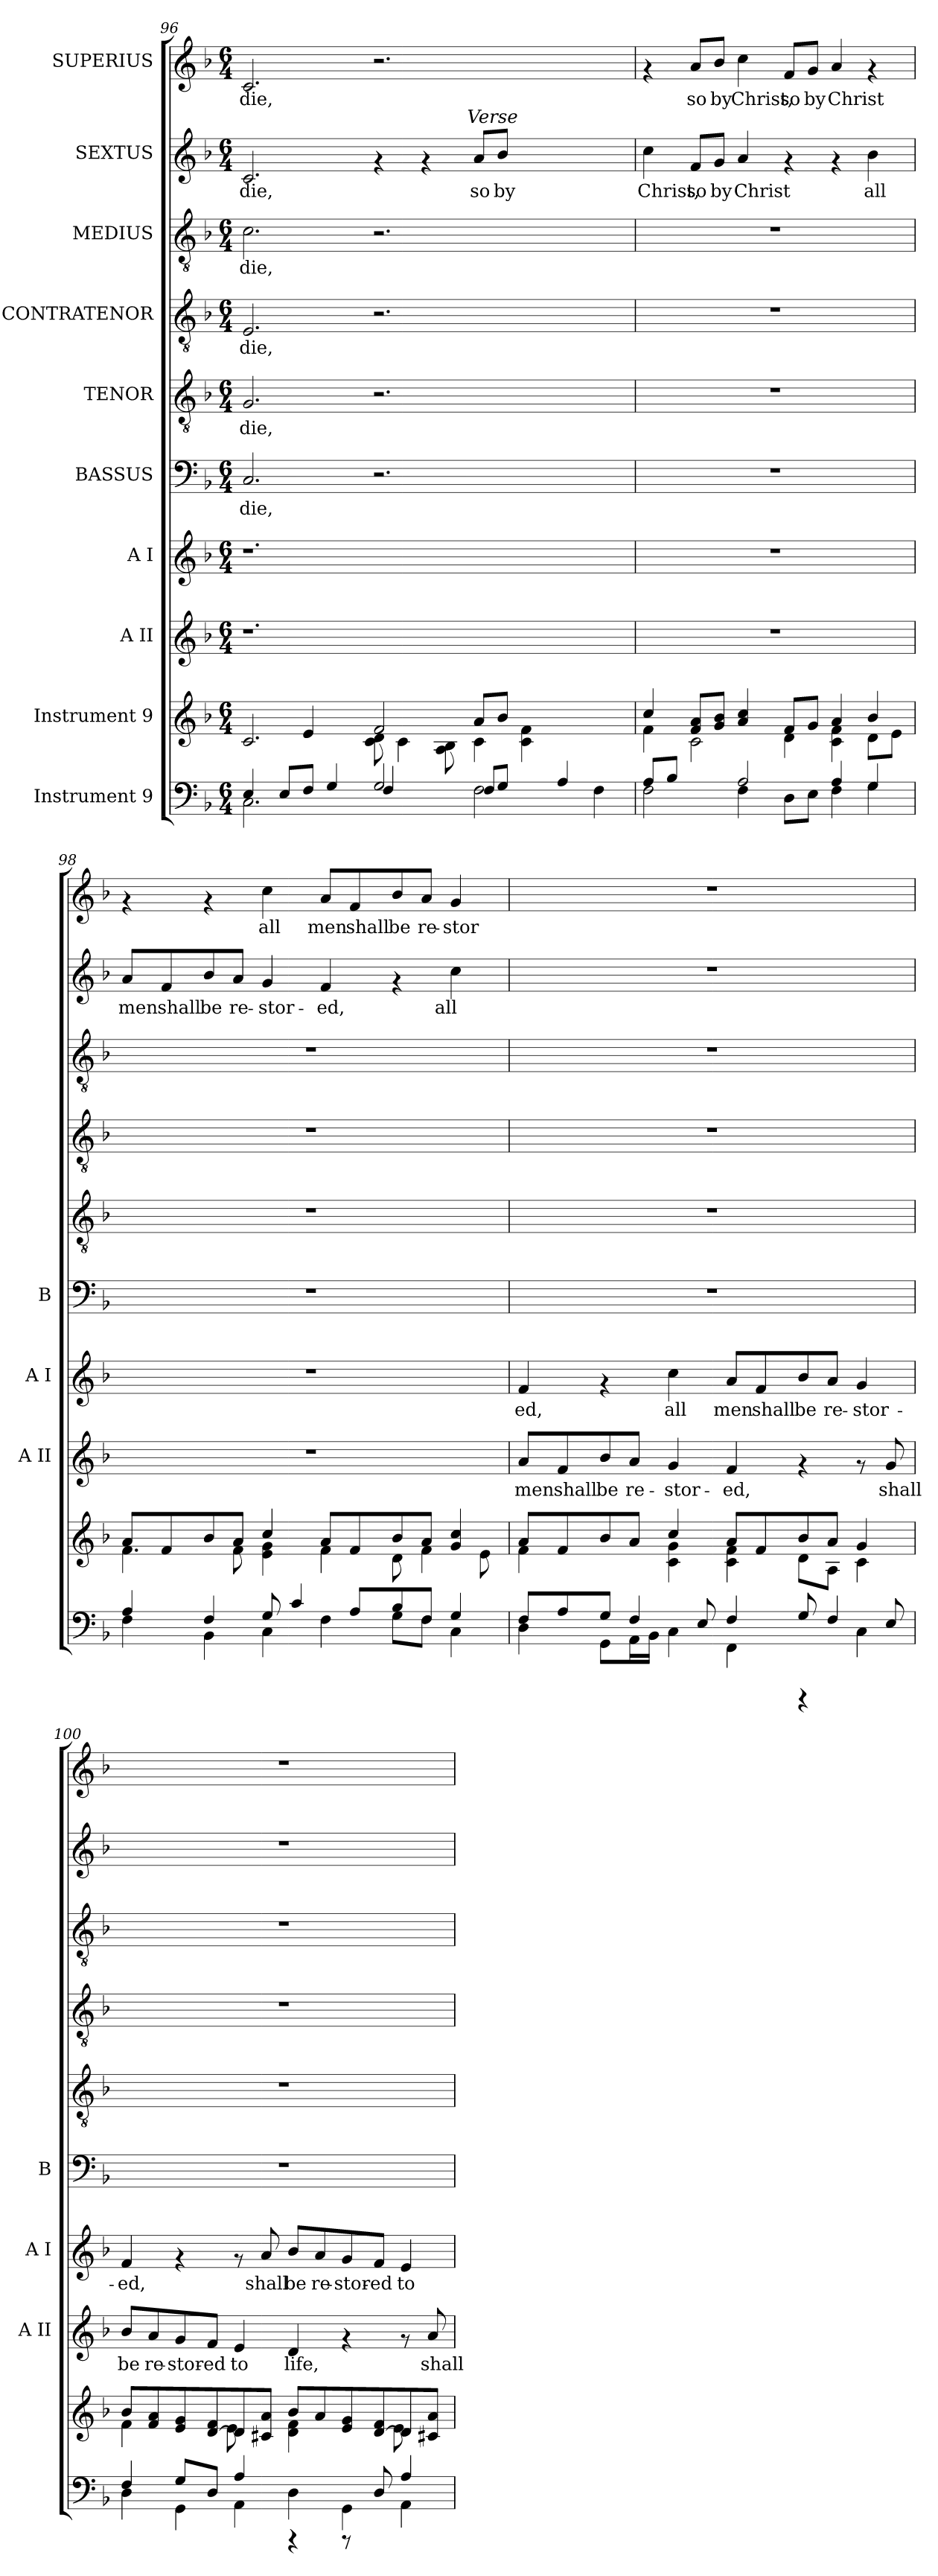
**kern	**kern	**kern	**text	**kern	**text	**kern	**text	**kern	**text	**kern	**text	**kern	**text	**kern	**text	**kern	**text
*part10	*part9	*part8	*part8	*part7	*part7	*part6	*part6	*part5	*part5	*part4	*part4	*part3	*part3	*part2	*part2	*part1	*part1
*staff10	*staff9	*staff8	*staff8	*staff7	*staff7	*staff6	*staff6	*staff5	*staff5	*staff4	*staff4	*staff3	*staff3	*staff2	*staff2	*staff1	*staff1
*I"Instrument 9	*I"Instrument 9	*I"A II	*	*I"A I	*	*I"BASSUS	*	*I"TENOR	*	*I"CONTRATENOR	*	*I"MEDIUS	*	*I"SEXTUS	*	*I"SUPERIUS	*
*	*	*I'A II	*	*I'A I	*	*I'B	*	*	*	*	*	*	*	*	*	*	*
!!LO:PB:g=z
*clefF4	*clefG2	*clefG2	*	*clefG2	*	*clefF4	*	*clefGv2	*	*clefGv2	*	*clefGv2	*	*clefG2	*	*clefG2	*
*k[b-]	*k[b-]	*k[b-]	*	*k[b-]	*	*k[b-]	*	*k[b-]	*	*k[b-]	*	*k[b-]	*	*k[b-]	*	*k[b-]	*
*F:	*F:	*F:	*	*F:	*	*F:	*	*F:	*	*F:	*	*F:	*	*F:	*	*F:	*
*M6/4	*M6/4	*M6/4	*	*M6/4	*	*M6/4	*	*M6/4	*	*M6/4	*	*M6/4	*	*M6/4	*	*M6/4	*
=96	=96	=96	=96	=96	=96	=96	=96	=96	=96	=96	=96	=96	=96	=96	=96	=96	=96
*^	*^	*	*	*	*	*	*	*	*	*	*	*	*	*	*	*	*
!	!	!	!	!	!	!	!	!	!LO:LY:b	!	!LO:LY:b	!	!LO:LY:b	!	!LO:LY:b	!	!LO:LY:b:rj	!	!LO:LY:b:cj
*	*	*	*	*	*	*	*	*	*	*	*	*	*	*	*	*^	*	*	*
2.C\	4E/	2.c/	4.ryy	1.r	.	1.r	.	2.C/	die,	2.G/	die,	2.E/	die,	2.c\	die,	2.c/	1ryy	die,	2.c/	die,
.	8E/L	.	.	.	.	.	.	.	.	.	.	.	.	.	.	.	.	.	.	.
.	8F/J	.	4e/	.	.	.	.	.	.	.	.	.	.	.	.	.	.	.	.	.
.	4G/	.	.	.	.	.	.	.	.	.	.	.	.	.	.	.	.	.	.	.
.	.	.	8ryy	.	.	.	.	.	.	.	.	.	.	.	.	.	.	.	.	.
2G/	4F/	8c\ 8d\	2f/	.	.	.	.	2.r	.	2.r	.	2.r	.	2.r	.	4rf	.	.	2.r	.
.	.	4c\	.	.	.	.	.	.	.	.	.	.	.	.	.	.	.	.	.	.
.	4ryy	.	.	.	.	.	.	.	.	.	.	.	.	.	.	4rf	8...ryy	.	.	.
.	.	8A\ 8B-\	.	.	.	.	.	.	.	.	.	.	.	.	.	.	.	.	.	.
!	!	!	!	!	!	!	!	!	!	!	!	!	!	!	!	!	!LO:TX:a:i:t=Verse	!	!	!
.	.	.	.	.	.	.	.	.	.	.	.	.	.	.	.	.	1ryy	.	.	.
!	!	!	!	!	!	!	!	!	!	!	!	!	!	!	!	!	!	!LO:LY:b:rj	!	!
2F\	8F/L	4c\	8a/L	.	.	.	.	.	.	.	.	.	.	.	.	8a/L	.	so	.	.
!	!	!	!	!	!	!	!	!	!	!	!	!	!	!	!	!	!	!LO:LY:b:rj	!	!
.	8G/J	.	8b-/J	.	.	.	.	.	.	.	.	.	.	.	.	8b-/J	.	by	.	.
.	2.ryy	4f\ 4c\	2ryy	2.ryy	.	2.ryy	.	2.ryy	.	2.ryy	.	2.ryy	.	2.ryy	.	2.ryy	.	.	2.ryy	.
4A/	.	2ryy	.	.	.	.	.	.	.	.	.	.	.	.	.	.	.	.	.	.
4F\	.	.	4ryy	.	.	.	.	.	.	.	.	.	.	.	.	.	.	.	.	.
.	.	.	.	.	.	.	.	.	.	.	.	.	.	.	.	.	64ryy	.	.	.
=97	=97	=97	=97	=97	=97	=97	=97	=97	=97	=97	=97	=97	=97	=97	=97	=97	=97	=97	=97	=97
!	!	!	!	!	!	!	!	!	!	!	!	!	!	!	!	!	!	!LO:LY:b:rj	!	!
*	*	*	*	*	*	*	*	*	*	*	*	*	*	*	*	*v	*v	*	*	*
2F\	8A/L	4cc/	4f\	1.r	.	1.r	.	1.r	.	1.r	.	1.r	.	1.r	.	4cc\	Christ,	4rf	.
.	8B-/J	.	.	.	.	.	.	.	.	.	.	.	.	.	.	.	.	.	.
!	!	!	!	!	!	!	!	!	!	!	!	!	!	!	!	!	!LO:LY:b:rj	!	!LO:LY:b:cj
.	4ryy	8a/ 8f/L	2c\	.	.	.	.	.	.	.	.	.	.	.	.	8f/L	so	8a/L	so
!	!	!	!	!	!	!	!	!	!	!	!	!	!	!	!	!	!LO:LY:b:rj	!	!LO:LY:b:cj
.	.	8g/ 8b-/J	.	.	.	.	.	.	.	.	.	.	.	.	.	8g/J	by	8b-/J	by
!	!	!	!	!	!	!	!	!	!	!	!	!	!	!	!	!	!LO:LY:b:rj	!	!LO:LY:b:cj
4F\	2A/	4a/ 4cc/	.	.	.	.	.	.	.	.	.	.	.	.	.	4a/	Christ	4cc\	Christ,
!	!	!	!	!	!	!	!	!	!	!	!	!	!	!	!	!	!	!	!LO:LY:b:cj
8D\L	.	8f/L	4d\	.	.	.	.	.	.	.	.	.	.	.	.	4rf	.	8f/L	so
!	!	!	!	!	!	!	!	!	!	!	!	!	!	!	!	!	!	!	!LO:LY:b:cj
8E\J	.	8g/J	.	.	.	.	.	.	.	.	.	.	.	.	.	.	.	8g/J	by
!	!	!	!	!	!	!	!	!	!	!	!	!	!	!	!	!	!	!	!LO:LY:b:cj
4F\	4A/	4a/	4c\ 4f\	.	.	.	.	.	.	.	.	.	.	.	.	4rf	.	4a/	Christ
!	!	!	!	!	!	!	!	!	!	!	!	!	!	!	!	!	!LO:LY:b:rj	!	!
4G\	4G/	4b-/	8d\L	.	.	.	.	.	.	.	.	.	.	.	.	4b-\	all	4rf	.
.	.	.	8e\J	.	.	.	.	.	.	.	.	.	.	.	.	.	.	.	.
=98	=98	=98	=98	=98	=98	=98	=98	=98	=98	=98	=98	=98	=98	=98	=98	=98	=98	=98	=98
!	!	!	!	!	!	!	!	!	!	!	!	!	!	!	!	!	!LO:LY:b:rj	!	!
4F\	4A/	8a/L	4.f\	1.r	.	1.r	.	1.r	.	1.r	.	1.r	.	1.r	.	8a/L	men	4rf	.
!	!	!	!	!	!	!	!	!	!	!	!	!	!	!	!	!	!LO:LY:b:rj	!	!
.	.	8f/	.	.	.	.	.	.	.	.	.	.	.	.	.	8f/	shall	.	.
!	!	!	!	!	!	!	!	!	!	!	!	!	!	!	!	!	!LO:LY:b:rj	!	!
4BB-\	4F/	8b-/	.	.	.	.	.	.	.	.	.	.	.	.	.	8b-/	be	4rf	.
!	!	!	!	!	!	!	!	!	!	!	!	!	!	!	!	!	!LO:LY:b:rj	!	!
.	.	8a/J	8f\	.	.	.	.	.	.	.	.	.	.	.	.	8a/J	re-	.	.
!	!	!	!	!	!	!	!	!	!	!	!	!	!	!	!	!	!LO:LY:b:rj	!	!LO:LY:b:cj
4C\	8G/	4cc/	4e\ 4g\	.	.	.	.	.	.	.	.	.	.	.	.	4g/	-stor-	4cc\	all
.	4c/	.	.	.	.	.	.	.	.	.	.	.	.	.	.	.	.	.	.
!	!	!	!	!	!	!	!	!	!	!	!	!	!	!	!	!	!LO:LY:b:rj	!	!LO:LY:b:cj
4F\	.	8a/L	4f\	.	.	.	.	.	.	.	.	.	.	.	.	4f/	-ed,	8a/L	men
!	!	!	!	!	!	!	!	!	!	!	!	!	!	!	!	!	!	!	!LO:LY:b:cj
.	8A/L	8f/	.	.	.	.	.	.	.	.	.	.	.	.	.	.	.	8f/	shall
!	!	!	!	!	!	!	!	!	!	!	!	!	!	!	!	!	!	!	!LO:LY:b:cj
8G\L	8B-/	8b-/	8d\	.	.	.	.	.	.	.	.	.	.	.	.	4rf	.	8b-/	be
!	!	!	!	!	!	!	!	!	!	!	!	!	!	!	!	!	!	!	!LO:LY:b:cj
8F\J	8F/J	8a/J	4f\	.	.	.	.	.	.	.	.	.	.	.	.	.	.	8a/J	re-
!	!	!	!	!	!	!	!	!	!	!	!	!	!	!	!	!	!LO:LY:b:rj	!	!LO:LY:b:cj
4C\	4G/	4g/ 4cc/	.	.	.	.	.	.	.	.	.	.	.	.	.	4cc\	all	4g/	-stor-
.	.	.	8e\	.	.	.	.	.	.	.	.	.	.	.	.	.	.	.	.
!!LO:LB:g=z
=99	=99	=99	=99	=99	=99	=99	=99	=99	=99	=99	=99	=99	=99	=99	=99	=99	=99	=99	=99
!	!	!	!	!	!LO:LY:b:cj	!	!LO:LY:b:cj	!	!	!	!	!	!	!	!	!	!	!	!
4D\	8F/L	8a/L	4f\	8a/L	men	4f/	ed,	1.r	.	1.r	.	1.r	.	1.r	.	1.r	.	1.r	.
!	!	!	!	!	!LO:LY:b:cj	!	!	!	!	!	!	!	!	!	!	!	!	!	!
.	8A/	8f/	.	8f/	shall	.	.	.	.	.	.	.	.	.	.	.	.	.	.
!	!	!	!	!	!LO:LY:b:cj	!	!	!	!	!	!	!	!	!	!	!	!	!	!
8GG\L	8G/J	8b-/	4ryy	8b-/	be	4rf	.	.	.	.	.	.	.	.	.	.	.	.	.
!	!	!	!	!	!LO:LY:b:cj	!	!	!	!	!	!	!	!	!	!	!	!	!	!
16AA\	4F/	8a/J	.	8a/J	re-	.	.	.	.	.	.	.	.	.	.	.	.	.	.
16BB-\J	.	.	.	.	.	.	.	.	.	.	.	.	.	.	.	.	.	.	.
!	!	!	!	!	!LO:LY:b:cj	!	!LO:LY:b:cj	!	!	!	!	!	!	!	!	!	!	!	!
4C\	.	4cc/	4g\ 4c\	4g/	-stor-	4cc\	all	.	.	.	.	.	.	.	.	.	.	.	.
.	8E/	.	.	.	.	.	.	.	.	.	.	.	.	.	.	.	.	.	.
!	!	!	!	!	!LO:LY:b:cj	!	!LO:LY:b:cj	!	!	!	!	!	!	!	!	!	!	!	!
4FF\	4F/	8a/L	4f\ 4c\	4f/	-ed,	8a/L	men	.	.	.	.	.	.	.	.	.	.	.	.
!	!	!	!	!	!	!	!LO:LY:b:cj	!	!	!	!	!	!	!	!	!	!	!	!
.	.	8f/	.	.	.	8f/	shall	.	.	.	.	.	.	.	.	.	.	.	.
!	!	!	!	!	!	!	!LO:LY:b:cj	!	!	!	!	!	!	!	!	!	!	!	!
4rGGGG	8G/	8b-/	8d\L	4rf	.	8b-/	be	.	.	.	.	.	.	.	.	.	.	.	.
!	!	!	!	!	!	!	!LO:LY:b:cj	!	!	!	!	!	!	!	!	!	!	!	!
.	4F/	8a/J	8A\J	.	.	8a/J	re-	.	.	.	.	.	.	.	.	.	.	.	.
!	!	!	!	!	!	!	!LO:LY:b:cj	!	!	!	!	!	!	!	!	!	!	!	!
4C\	.	4g/	4c\	8rf	.	4g/	-stor-	.	.	.	.	.	.	.	.	.	.	.	.
!	!	!	!	!	!LO:LY:b:cj	!	!	!	!	!	!	!	!	!	!	!	!	!	!
.	8E/	.	.	8g/	shall	.	.	.	.	.	.	.	.	.	.	.	.	.	.
=100	=100	=100	=100	=100	=100	=100	=100	=100	=100	=100	=100	=100	=100	=100	=100	=100	=100	=100	=100
*	*	*	*^	*	*	*	*	*	*	*	*	*	*	*	*	*	*	*	*
!	!	!	!	!	!	!LO:LY:b:cj	!	!LO:LY:b:cj	!	!	!	!	!	!	!	!	!	!	!	!
4D\	4F/	8b-/L	2ryy	4f\	8b-/L	be	4f/	-ed,	1.r	.	1.r	.	1.r	.	1.r	.	1.r	.	1.r	.
!	!	!	!	!	!	!LO:LY:b:cj	!	!	!	!	!	!	!	!	!	!	!	!	!	!
.	.	8a/ 8f/	.	.	8a/	re-	.	.	.	.	.	.	.	.	.	.	.	.	.	.
!	!	!	!	!	!	!LO:LY:b:cj	!	!	!	!	!	!	!	!	!	!	!	!	!	!
4GG\	8G/L	8e/ 8g/	.	2ryy	8g/	-stor-	4rf	.	.	.	.	.	.	.	.	.	.	.	.	.
!	!	!	!	!	!	!LO:LY:b:cj	!	!	!	!	!	!	!	!	!	!	!	!	!	!
.	8D/J	[>8d/ 8f/	.	.	8f/J	-ed	.	.	.	.	.	.	.	.	.	.	.	.	.	.
!	!	!	!	!	!	!LO:LY:b:cj	!	!	!	!	!	!	!	!	!	!	!	!	!	!
4AA\	4A/	8d/]	8e\L	.	4e/	to	8rf	.	.	.	.	.	.	.	.	.	.	.	.	.
!	!	!	!	!	!	!	!	!LO:LY:b:cj	!	!	!	!	!	!	!	!	!	!	!	!
.	.	8a/ 8c#X/J	8ryy	.	.	.	8a/	shall	.	.	.	.	.	.	.	.	.	.	.	.
!	!	!	!	!	!	!LO:LY:b:cj	!	!LO:LY:b:cj	!	!	!	!	!	!	!	!	!	!	!	!
4D\	4rEEE	8b-/L	8ryy@	4f\ 4d\	4d/	life,	8b-/L	be	.	.	.	.	.	.	.	.	.	.	.	.
!	!	!	!	!	!	!	!	!LO:LY:b:cj	!	!	!	!	!	!	!	!	!	!	!	!
.	.	8a/	8ryy@	.	.	.	8a/	re-	.	.	.	.	.	.	.	.	.	.	.	.
!	!	!	!	!	!	!	!	!LO:LY:b:cj	!	!	!	!	!	!	!	!	!	!	!	!
4GG\	8rEEE	8g/ 8e/	8ryy@	2ryy	4rf	.	8g/	-stor-	.	.	.	.	.	.	.	.	.	.	.	.
!	!	!	!	!	!	!	!	!LO:LY:b:cj	!	!	!	!	!	!	!	!	!	!	!	!
.	8D/	8f/ [>8d/	8ryy@	.	.	.	8f/J	-ed	.	.	.	.	.	.	.	.	.	.	.	.
!	!	!	!	!	!	!	!	!LO:LY:b:cj	!	!	!	!	!	!	!	!	!	!	!	!
4AA\	4A/	8d/]	8e\	.	8rf	.	4e/	to	.	.	.	.	.	.	.	.	.	.	.	.
!	!	!	!	!	!	!LO:LY:b:cj	!	!	!	!	!	!	!	!	!	!	!	!	!	!
.	.	8a/ 8c#X/J	8ryy	.	8a/	shall	.	.	.	.	.	.	.	.	.	.	.	.	.	.
*v	*v	*	*	*	*	*	*	*	*	*	*	*	*	*	*	*	*	*	*	*
*	*v	*v	*v	*	*	*	*	*	*	*	*	*	*	*	*	*	*	*	*
=	=	=	=	=	=	=	=	=	=	=	=	=	=	=	=	=	=
*-	*-	*-	*-	*-	*-	*-	*-	*-	*-	*-	*-	*-	*-	*-	*-	*-	*-
